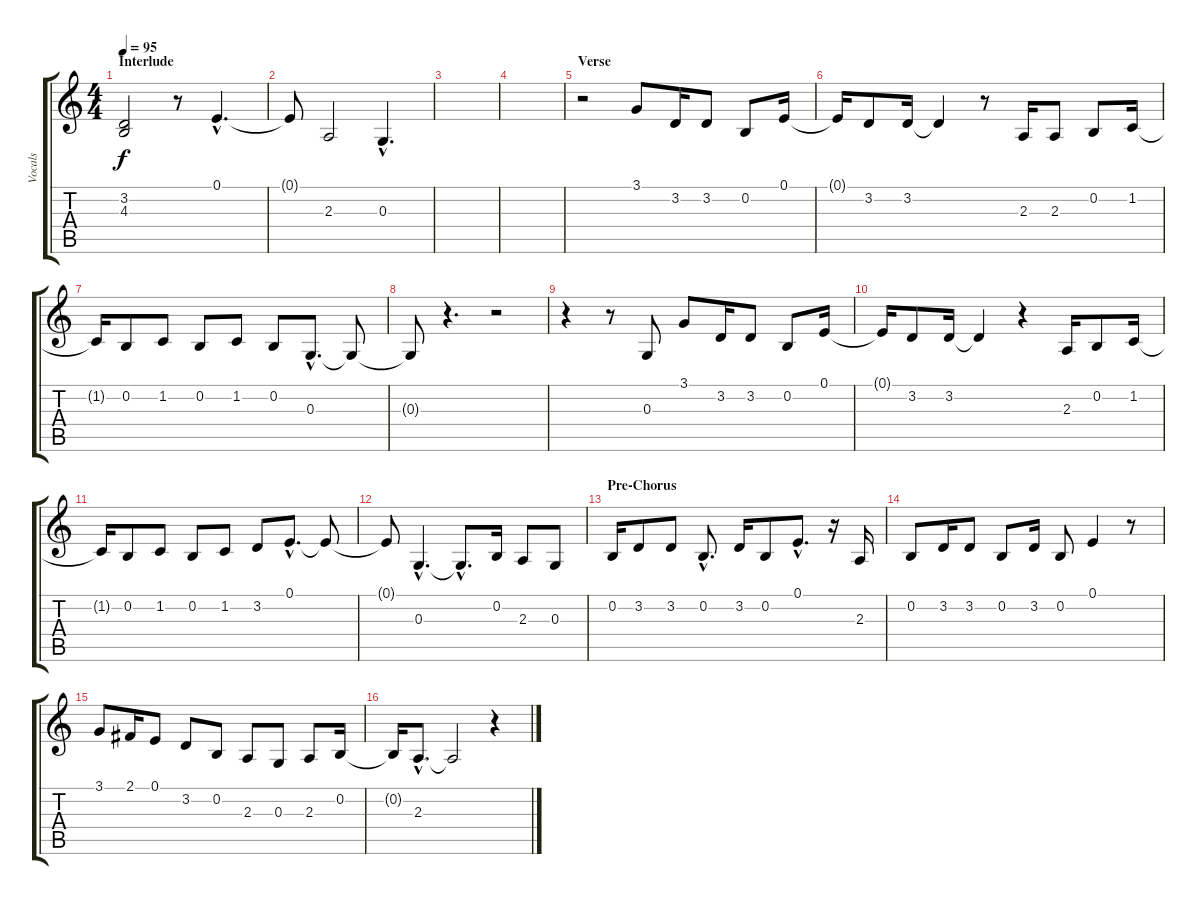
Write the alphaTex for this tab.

\track ("Vocals" "Vocals") {instrument englishhorn}
\staff {score tabs}
\tuning (E4 B3 G3 D3 A2 E2) {hide}
\ts (4 4)
\section ("" "Interlude")
\tempo 95
\clef g2
\ks c
(3.2{t} 4.3{t}).2{dy f} r.8 0.1{hac}.4{d} |
0.1{t}.8 2.3.2 0.3{hac}.4{d} |
|
|
\section ("" "Verse")
r.2 3.1.8 3.2.16 3.2.8 0.2.8 0.1.16 |
0.1{t}.16 3.2.8 3.2.16 3.2{t}.4 r.8 2.3.16 2.3.8 0.2.8 1.2.16 |
1.2{t}.16 0.2.8 1.2.8 0.2.8 1.2.8 0.2.8 0.3{hac}.8{d} 0.3{t}.8 |
0.3{t}.8 r.4{d} r.2 |
r.4 r.8 0.3.8 3.1.8 3.2.16 3.2.8 0.2.8 0.1.16 |
0.1{t}.16 3.2.8 3.2.16 3.2{t}.4 r.4 2.3.16 0.2.8 1.2.16 |
1.2{t}.16 0.2.8 1.2.8 0.2.8 1.2.8 3.2.8 0.1{hac}.8{d} 0.1{t}.8 |
0.1{t}.8 0.3{hac}.4{d} 0.3{hac t}.8{d} 0.2.16 2.3.8 0.3.8 |
\section ("" "Pre-Chorus")
0.2.16 3.2.8 3.2.8 0.2{hac}.8{d} 3.2.16 0.2.8 0.1{hac}.8{d} r.16 2.3.16 |
0.2.8 3.2.16 3.2.8 0.2.8 3.2.16 0.2.8 0.1.4 r.8 |
3.1.8 2.1.16 0.1.8 3.2.8 0.2.8 2.3.8 0.3.8 2.3.8 0.2.16 |
0.2{t}.16 2.3{hac}.8{d} 2.3{t}.2 r.4
